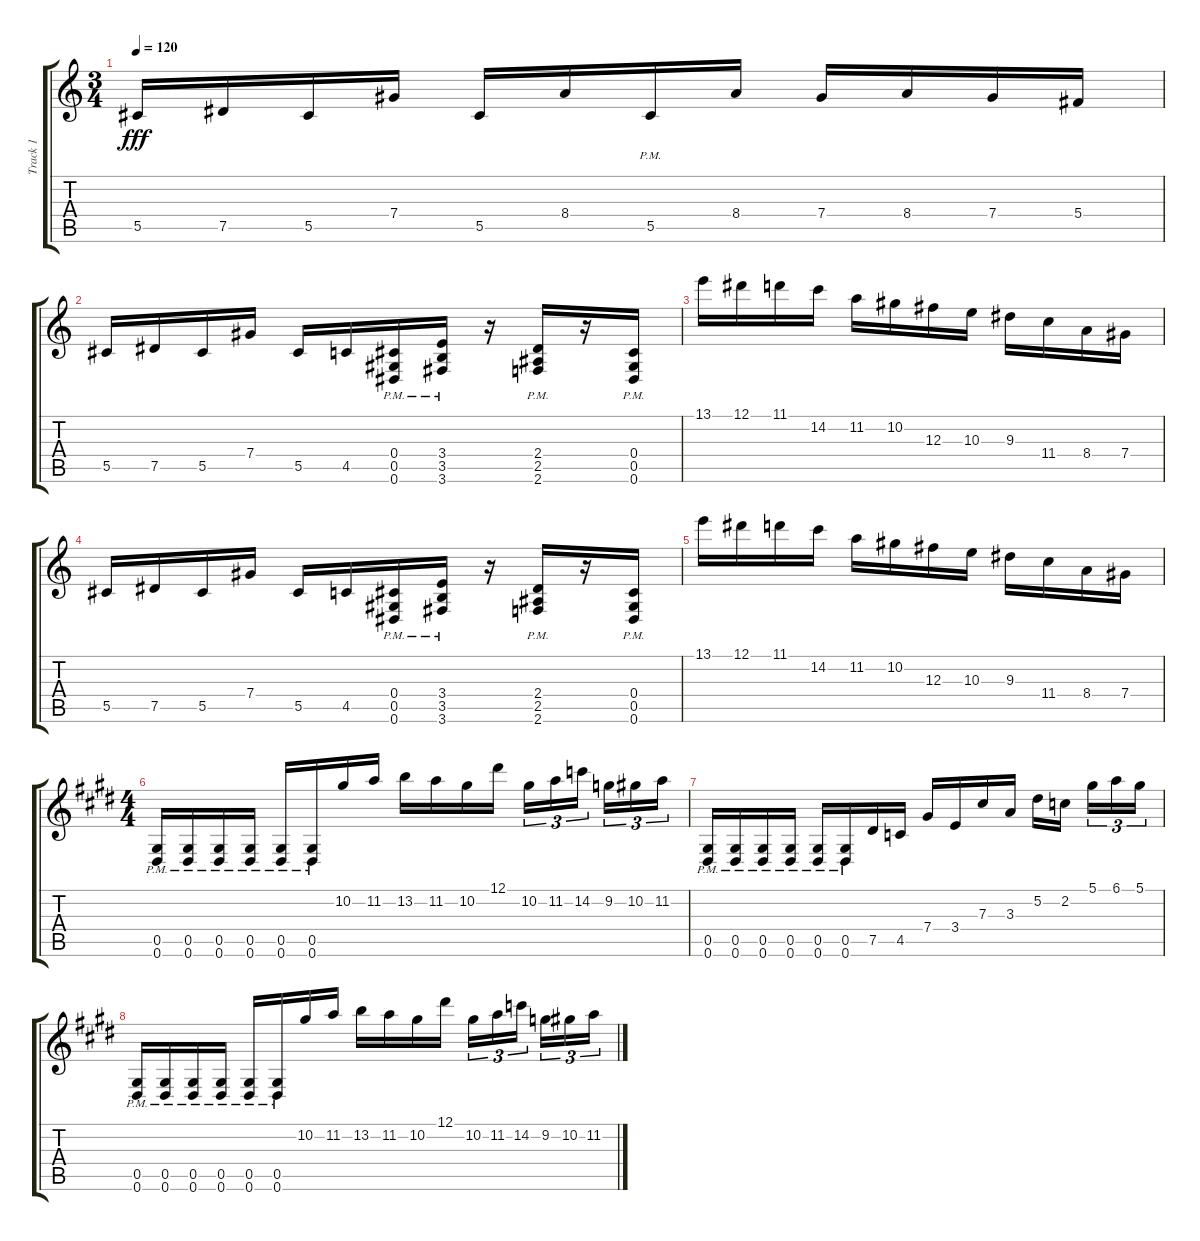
\track ("Track 1" "Track 1") {instrument distortionguitar}
\staff {score tabs}
\tuning (Eb4 Bb3 Gb3 Db3 Ab2 Eb2) {hide}
\ts (3 4)
\tempo 120
\clef g2
\ks c
5.5.16{dy fff} 7.5.16 5.5.16 7.4.16 5.5.16 8.4.16 5.5{pm}.16 8.4.16 7.4.16 8.4.16 7.4.16 5.4.16 |
5.5.16 7.5.16 5.5.16 7.4.16 5.5.16 4.5.16 (0.4{pm} 0.5{pm} 0.6{pm}).16 (3.4{pm} 3.5{pm} 3.6{pm}).16 r.16 (2.4{pm} 2.5{pm} 2.6{pm}).16 r.16 (0.4{pm} 0.5{pm} 0.6{pm}).16 |
13.1.16 12.1.16 11.1.16 14.2.16 11.2.16 10.2.16 12.3.16 10.3.16 9.3.16 11.4.16 8.4.16 7.4.16 |
5.5.16 7.5.16 5.5.16 7.4.16 5.5.16 4.5.16 (0.4{pm} 0.5{pm} 0.6{pm}).16 (3.4{pm} 3.5{pm} 3.6{pm}).16 r.16 (2.4{pm} 2.5{pm} 2.6{pm}).16 r.16 (0.4{pm} 0.5{pm} 0.6{pm}).16 |
13.1.16 12.1.16 11.1.16 14.2.16 11.2.16 10.2.16 12.3.16 10.3.16 9.3.16 11.4.16 8.4.16 7.4.16 |
\ts (4 4)
\ks e
(0.5{pm} 0.6{pm}).16 (0.5{pm} 0.6{pm}).16 (0.5{pm} 0.6{pm}).16 (0.5{pm} 0.6{pm}).16 (0.5{pm} 0.6{pm}).16 (0.5{pm} 0.6{pm}).16 10.2.16 11.2.16 13.2.16 11.2.16 10.2.16 12.1.16 10.2.16{tu (3 2)} 11.2.16{tu (3 2)} 14.2.16{tu (3 2) beam splitsecondary} 9.2.16{tu (3 2)} 10.2.16{tu (3 2)} 11.2.16{tu (3 2)} |
(0.5{pm} 0.6{pm}).16 (0.5{pm} 0.6{pm}).16 (0.5{pm} 0.6{pm}).16 (0.5{pm} 0.6{pm}).16 (0.5{pm} 0.6{pm}).16 (0.5{pm} 0.6{pm}).16 7.5.16 4.5.16 7.4.16 3.4.16 7.3.16 3.3.16 5.2.16 2.2.16{beam splitsecondary} 5.1.16{tu (3 2)} 6.1.16{tu (3 2)} 5.1.16{tu (3 2)} |
(0.5{pm} 0.6{pm}).16 (0.5{pm} 0.6{pm}).16 (0.5{pm} 0.6{pm}).16 (0.5{pm} 0.6{pm}).16 (0.5{pm} 0.6{pm}).16 (0.5{pm} 0.6{pm}).16 10.2.16 11.2.16 13.2.16 11.2.16 10.2.16 12.1.16 10.2.16{tu (3 2)} 11.2.16{tu (3 2)} 14.2.16{tu (3 2) beam splitsecondary} 9.2.16{tu (3 2)} 10.2.16{tu (3 2)} 11.2.16{tu (3 2)}
